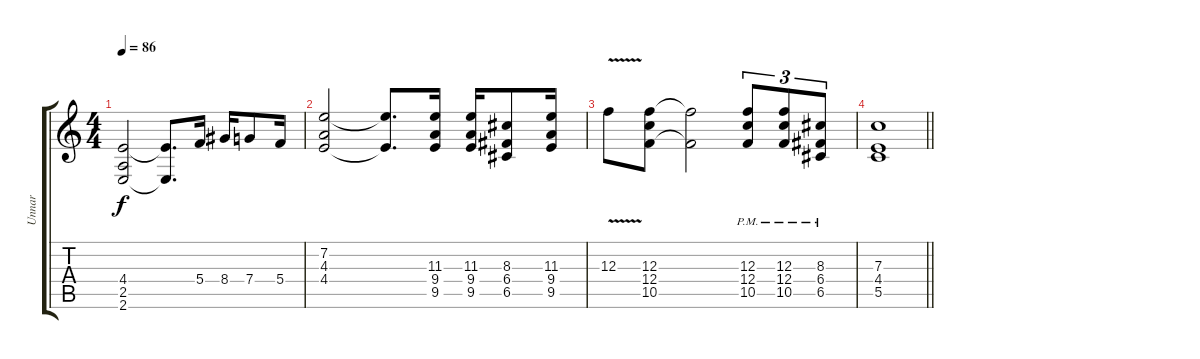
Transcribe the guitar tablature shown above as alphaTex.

\track ("Unnar" "Unnar") {instrument distortionguitar}
\staff {score tabs}
\tuning (D4 A3 F3 C3 G2 D2) {hide}
\ts (4 4)
\tempo 86
\clef g2
\ks c
(4.4 2.5 2.6).2{dy f} (4.4{t} 2.6{t}).8{d} 5.4.16 8.4.16 7.4.8 5.4.16 |
(7.2 4.3 4.4).2 (7.2{t} 4.4{t}).8{d} (11.3 9.4 9.5).16 (11.3 9.4 9.5).16 (8.3 6.4 6.5).8 (11.3 9.4 9.5).16 |
12.3{v}.8 (12.3 12.4 10.5).8 (12.3{t} 10.5{t}).2 (12.3{pm} 12.4{pm} 10.5{pm}).8{tu (3 2)} (12.3{pm} 12.4{pm} 10.5{pm}).8{tu (3 2)} (8.3{pm} 6.4{pm} 6.5{pm}).8{tu (3 2)} |
\barLineRight lightlight
(7.3 4.4 5.5).1
